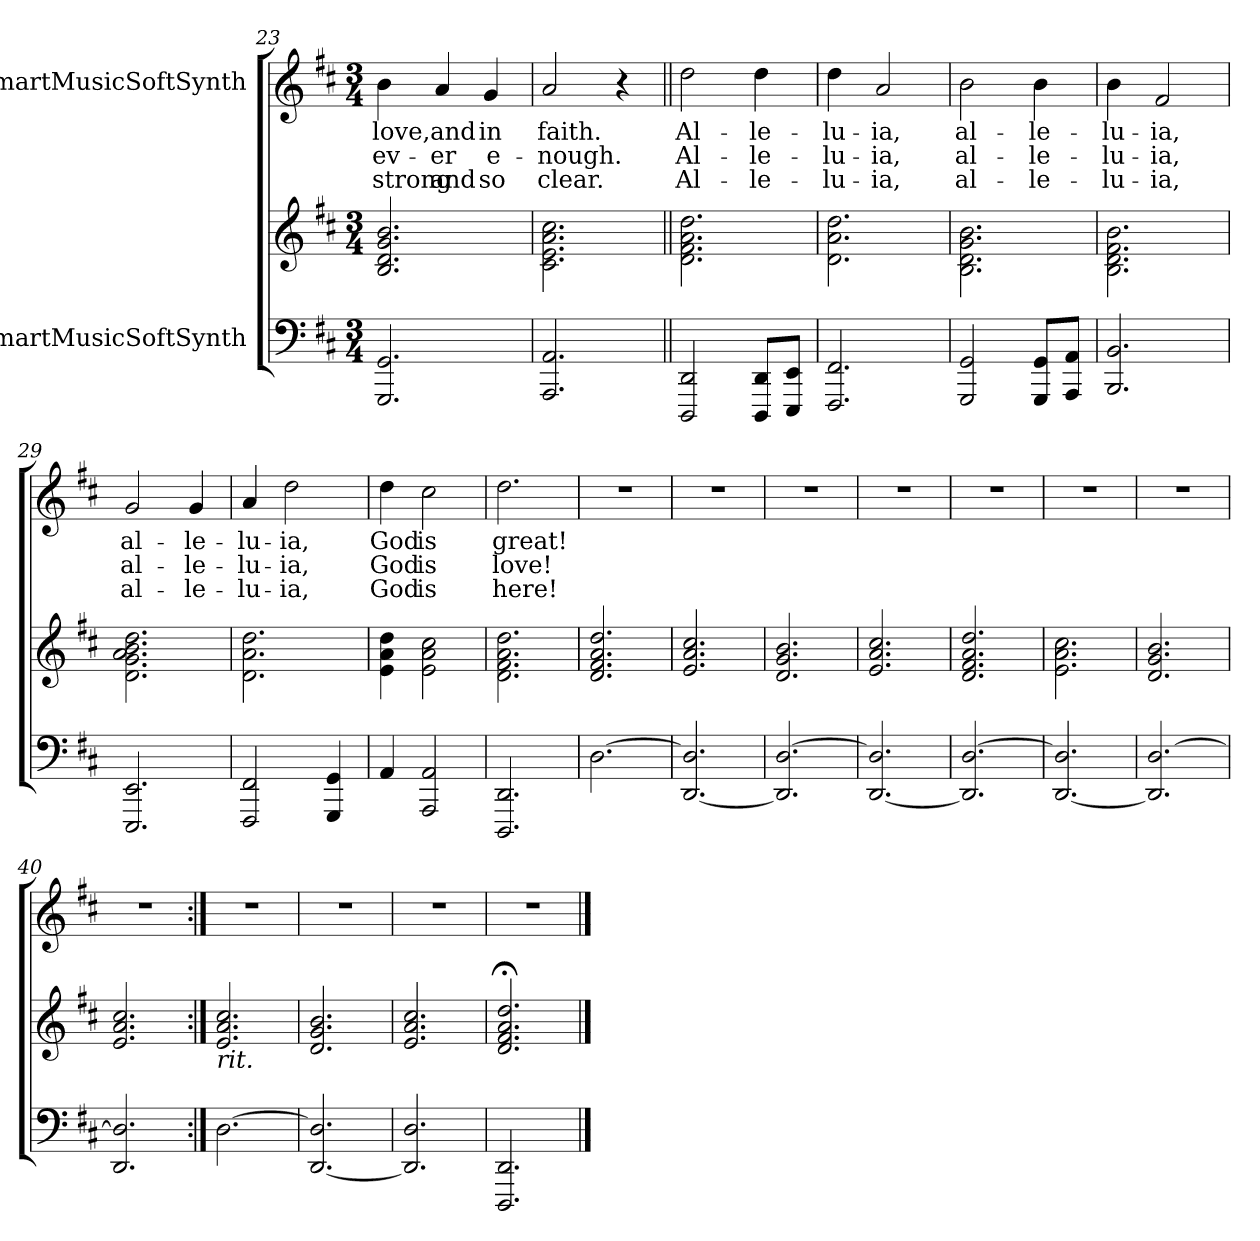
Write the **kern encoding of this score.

**kern	**kern	**kern	**text	**text	**text
*part2	*part2	*part1	*part1	*part1	*part1
*staff3	*staff2	*staff1	*staff1	*staff1	*staff1
*I"SmartMusicSoftSynth	*	*I"SmartMusicSoftSynth	*	*	*
!!LO:LB:g=z
*clefF4	*clefG2	*clefG2	*	*	*
*k[f#c#]	*k[f#c#]	*k[f#c#]	*	*	*
*M3/4	*M3/4	*M3/4	*	*	*
=23	=23	=23	=23	=23	=23
!	!	!	!LO:LY:b	!LO:LY:b	!LO:LY:b
2.GGG/ 2.GG/	2.B/ 2.d/ 2.g/ 2.b/	4b\	love,	ev-	strong
!	!	!	!LO:LY:b	!LO:LY:b	!LO:LY:b
.	.	4a/	and	-er	and
!	!	!	!LO:LY:b	!LO:LY:b	!LO:LY:b
.	.	4g/	in	e-	so
=24	=24	=24	=24	=24	=24
!	!	!	!LO:LY:b	!LO:LY:b	!LO:LY:b
2.AAA/ 2.AA/	2.c#\ 2.e\ 2.a\ 2.cc#\	2a/	faith.	-nough.	clear.
.	.	4r	.	.	.
=25||	=25||	=25||	=25||	=25||	=25||
!	!	!	!LO:LY:b	!LO:LY:b	!LO:LY:b
2DDD/ 2DD/	2.d\ 2.f#\ 2.a\ 2.dd\	2dd\	Al-	Al-	Al-
!	!	!	!LO:LY:b	!LO:LY:b	!LO:LY:b
8DDD/ 8DD/L	.	4dd\	-le-	-le-	-le-
8EEE/ 8EE/J	.	.	.	.	.
=26	=26	=26	=26	=26	=26
!	!	!	!LO:LY:b	!LO:LY:b	!LO:LY:b
2.FFF#/ 2.FF#/	2.d\ 2.a\ 2.dd\	4dd\	-lu-	-lu-	-lu-
!	!	!	!LO:LY:b	!LO:LY:b	!LO:LY:b
.	.	2a/	-ia,	-ia,	-ia,
=27	=27	=27	=27	=27	=27
!	!	!	!LO:LY:b	!LO:LY:b	!LO:LY:b
2GGG/ 2GG/	2.B\ 2.d\ 2.g\ 2.b\	2b\	al-	al-	al-
!	!	!	!LO:LY:b	!LO:LY:b	!LO:LY:b
8GGG/ 8GG/L	.	4b\	-le-	-le-	-le-
8AAA/ 8AA/J	.	.	.	.	.
=28	=28	=28	=28	=28	=28
!	!	!	!LO:LY:b	!LO:LY:b	!LO:LY:b
2.BBB/ 2.BB/	2.B\ 2.d\ 2.f#\ 2.b\	4b\	-lu-	-lu-	-lu-
!	!	!	!LO:LY:b	!LO:LY:b	!LO:LY:b
.	.	2f#/	-ia,	-ia,	-ia,
=29	=29	=29	=29	=29	=29
!	!	!	!LO:LY:b	!LO:LY:b	!LO:LY:b
2.EEE/ 2.EE/	2.d\ 2.g\ 2.a\ 2.b\ 2.dd\	2g/	al-	al-	al-
!	!	!	!LO:LY:b	!LO:LY:b	!LO:LY:b
.	.	4g/	-le-	-le-	-le-
!!LO:LB:g=z
=30	=30	=30	=30	=30	=30
!	!	!	!LO:LY:b	!LO:LY:b	!LO:LY:b
2FFF#/ 2FF#/	2.d\ 2.a\ 2.dd\	4a/	-lu-	-lu-	-lu-
!	!	!	!LO:LY:b	!LO:LY:b	!LO:LY:b
.	.	2dd\	-ia,	-ia,	-ia,
4GGG/ 4GG/	.	.	.	.	.
=31	=31	=31	=31	=31	=31
!	!	!	!LO:LY:b	!LO:LY:b	!LO:LY:b
4AA/	4e\ 4a\ 4dd\	4dd\	God	God	God
!	!	!	!LO:LY:b	!LO:LY:b	!LO:LY:b
2AAA/ 2AA/	2e\ 2a\ 2cc#\	2cc#\	is	is	is
=32	=32	=32	=32	=32	=32
!	!	!	!LO:LY:b	!LO:LY:b	!LO:LY:b
2.DDD/ 2.DD/	2.d\ 2.f#\ 2.a\ 2.dd\	2.dd\	great!	love!	here!
=33	=33	=33	=33	=33	=33
[2.D\	2.d/ 2.f#/ 2.a/ 2.dd/	2.r	.	.	.
=34	=34	=34	=34	=34	=34
[2.DD/ 2.D/]	2.e/ 2.a/ 2.cc#/	2.r	.	.	.
=35	=35	=35	=35	=35	=35
2.DD/] [2.D/	2.d/ 2.g/ 2.b/	2.r	.	.	.
=36	=36	=36	=36	=36	=36
[2.DD/ 2.D/]	2.e/ 2.a/ 2.cc#/	2.r	.	.	.
=37	=37	=37	=37	=37	=37
2.DD/] [2.D/	2.d/ 2.f#/ 2.a/ 2.dd/	2.r	.	.	.
=38	=38	=38	=38	=38	=38
[2.DD/ 2.D/]	2.e\ 2.a\ 2.cc#\	2.r	.	.	.
!!LO:LB:g=z
=39	=39	=39	=39	=39	=39
2.DD/] [2.D/	2.d/ 2.g/ 2.b/	2.r	.	.	.
=40	=40	=40	=40	=40	=40
2.DD/ 2.D/]	2.e/ 2.a/ 2.cc#/	2.r	.	.	.
=41:|!	=41:|!	=41:|!	=41:|!	=41:|!	=41:|!
!	!LO:TX:b:i:t=rit.	!	!	!	!
[2.D\	2.e/ 2.a/ 2.cc#/	2.r	.	.	.
=42	=42	=42	=42	=42	=42
[2.DD/ 2.D/]	2.d/ 2.g/ 2.b/	2.r	.	.	.
=43	=43	=43	=43	=43	=43
2.DD/] 2.D/	2.e/ 2.a/ 2.cc#/	2.r	.	.	.
=44	=44	=44	=44	=44	=44
2.DDD/ 2.DD/	2.d/;< 2.f#/;< 2.a/;< 2.dd/;<	2.r	.	.	.
==	==	==	==	==	==
*-	*-	*-	*-	*-	*-
